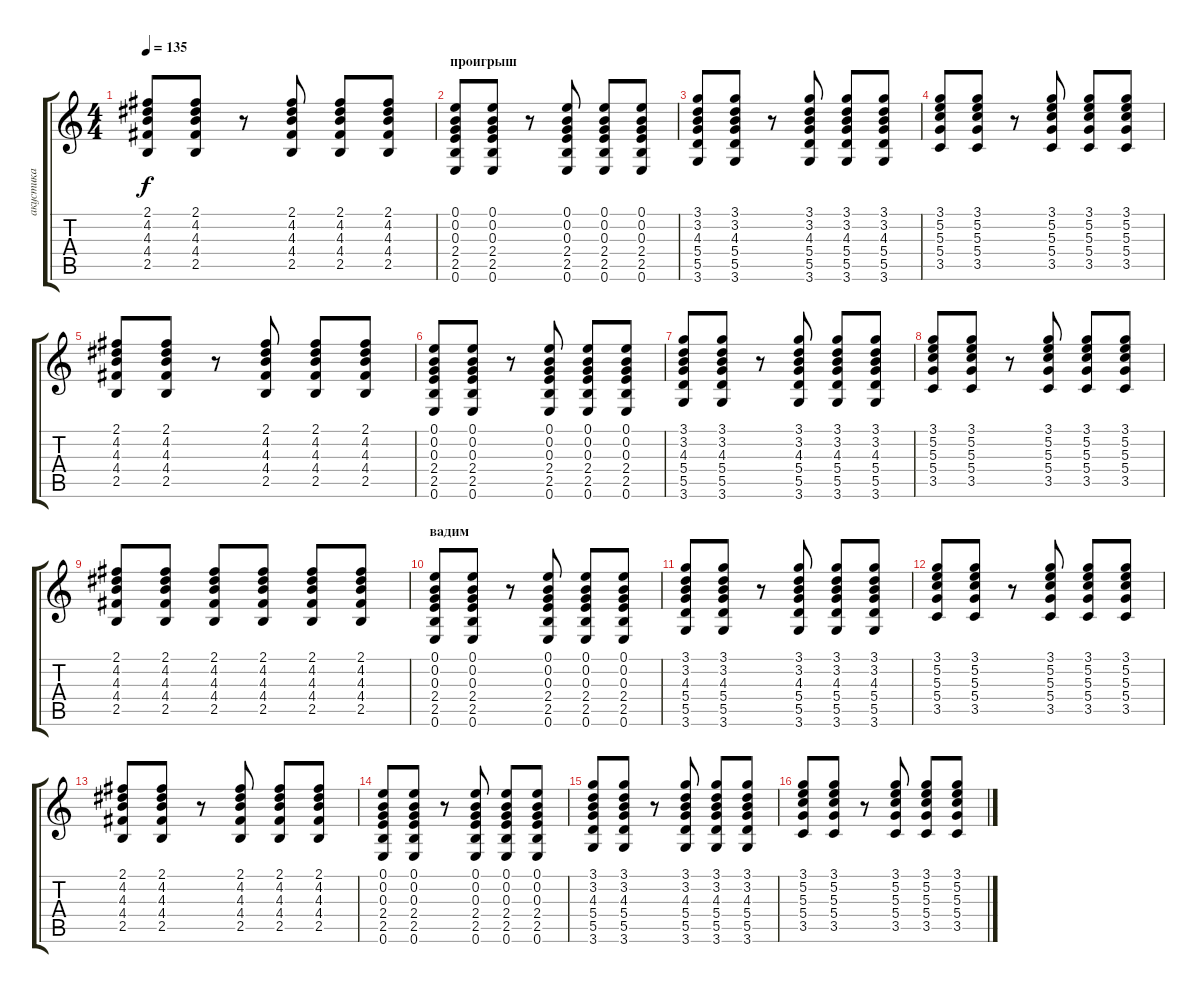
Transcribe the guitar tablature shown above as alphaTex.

\track ("акустика" "акустика") {instrument acousticguitarsteel}
\staff {score tabs}
\tuning (E4 B3 G3 D3 A2 E2) {hide}
\ts (4 4)
\tempo 135
\clef g2
\ks c
(2.1 4.2 4.3 4.4 2.5).8{dy f} (2.1 4.2 4.3 4.4 2.5).8 r.8 (2.1 4.2 4.3 4.4 2.5).8 (2.1 4.2 4.3 4.4 2.5).8 (2.1 4.2 4.3 4.4 2.5).8 |
\section ("" "проигрыш")
(0.1 0.2 0.3 2.4 2.5 0.6).8 (0.1 0.2 0.3 2.4 2.5 0.6).8 r.8 (0.1 0.2 0.3 2.4 2.5 0.6).8 (0.1 0.2 0.3 2.4 2.5 0.6).8 (0.1 0.2 0.3 2.4 2.5 0.6).8 |
(3.1 3.2 4.3 5.4 5.5 3.6).8 (3.1 3.2 4.3 5.4 5.5 3.6).8 r.8 (3.1 3.2 4.3 5.4 5.5 3.6).8 (3.1 3.2 4.3 5.4 5.5 3.6).8 (3.1 3.2 4.3 5.4 5.5 3.6).8 |
(3.1 5.2 5.3 5.4 3.5).8 (3.1 5.2 5.3 5.4 3.5).8 r.8 (3.1 5.2 5.3 5.4 3.5).8 (3.1 5.2 5.3 5.4 3.5).8 (3.1 5.2 5.3 5.4 3.5).8 |
(2.1 4.2 4.3 4.4 2.5).8 (2.1 4.2 4.3 4.4 2.5).8 r.8 (2.1 4.2 4.3 4.4 2.5).8 (2.1 4.2 4.3 4.4 2.5).8 (2.1 4.2 4.3 4.4 2.5).8 |
(0.1 0.2 0.3 2.4 2.5 0.6).8 (0.1 0.2 0.3 2.4 2.5 0.6).8 r.8 (0.1 0.2 0.3 2.4 2.5 0.6).8 (0.1 0.2 0.3 2.4 2.5 0.6).8 (0.1 0.2 0.3 2.4 2.5 0.6).8 |
(3.1 3.2 4.3 5.4 5.5 3.6).8 (3.1 3.2 4.3 5.4 5.5 3.6).8 r.8 (3.1 3.2 4.3 5.4 5.5 3.6).8 (3.1 3.2 4.3 5.4 5.5 3.6).8 (3.1 3.2 4.3 5.4 5.5 3.6).8 |
(3.1 5.2 5.3 5.4 3.5).8 (3.1 5.2 5.3 5.4 3.5).8 r.8 (3.1 5.2 5.3 5.4 3.5).8 (3.1 5.2 5.3 5.4 3.5).8 (3.1 5.2 5.3 5.4 3.5).8 |
(2.1 4.2 4.3 4.4 2.5).8 (2.1 4.2 4.3 4.4 2.5).8 (2.1 4.2 4.3 4.4 2.5).8 (2.1 4.2 4.3 4.4 2.5).8 (2.1 4.2 4.3 4.4 2.5).8 (2.1 4.2 4.3 4.4 2.5).8 |
\section ("" "вадим")
(0.1 0.2 0.3 2.4 2.5 0.6).8 (0.1 0.2 0.3 2.4 2.5 0.6).8 r.8 (0.1 0.2 0.3 2.4 2.5 0.6).8 (0.1 0.2 0.3 2.4 2.5 0.6).8 (0.1 0.2 0.3 2.4 2.5 0.6).8 |
(3.1 3.2 4.3 5.4 5.5 3.6).8 (3.1 3.2 4.3 5.4 5.5 3.6).8 r.8 (3.1 3.2 4.3 5.4 5.5 3.6).8 (3.1 3.2 4.3 5.4 5.5 3.6).8 (3.1 3.2 4.3 5.4 5.5 3.6).8 |
(3.1 5.2 5.3 5.4 3.5).8 (3.1 5.2 5.3 5.4 3.5).8 r.8 (3.1 5.2 5.3 5.4 3.5).8 (3.1 5.2 5.3 5.4 3.5).8 (3.1 5.2 5.3 5.4 3.5).8 |
(2.1 4.2 4.3 4.4 2.5).8 (2.1 4.2 4.3 4.4 2.5).8 r.8 (2.1 4.2 4.3 4.4 2.5).8 (2.1 4.2 4.3 4.4 2.5).8 (2.1 4.2 4.3 4.4 2.5).8 |
(0.1 0.2 0.3 2.4 2.5 0.6).8 (0.1 0.2 0.3 2.4 2.5 0.6).8 r.8 (0.1 0.2 0.3 2.4 2.5 0.6).8 (0.1 0.2 0.3 2.4 2.5 0.6).8 (0.1 0.2 0.3 2.4 2.5 0.6).8 |
(3.1 3.2 4.3 5.4 5.5 3.6).8 (3.1 3.2 4.3 5.4 5.5 3.6).8 r.8 (3.1 3.2 4.3 5.4 5.5 3.6).8 (3.1 3.2 4.3 5.4 5.5 3.6).8 (3.1 3.2 4.3 5.4 5.5 3.6).8 |
(3.1 5.2 5.3 5.4 3.5).8 (3.1 5.2 5.3 5.4 3.5).8 r.8 (3.1 5.2 5.3 5.4 3.5).8 (3.1 5.2 5.3 5.4 3.5).8 (3.1 5.2 5.3 5.4 3.5).8
